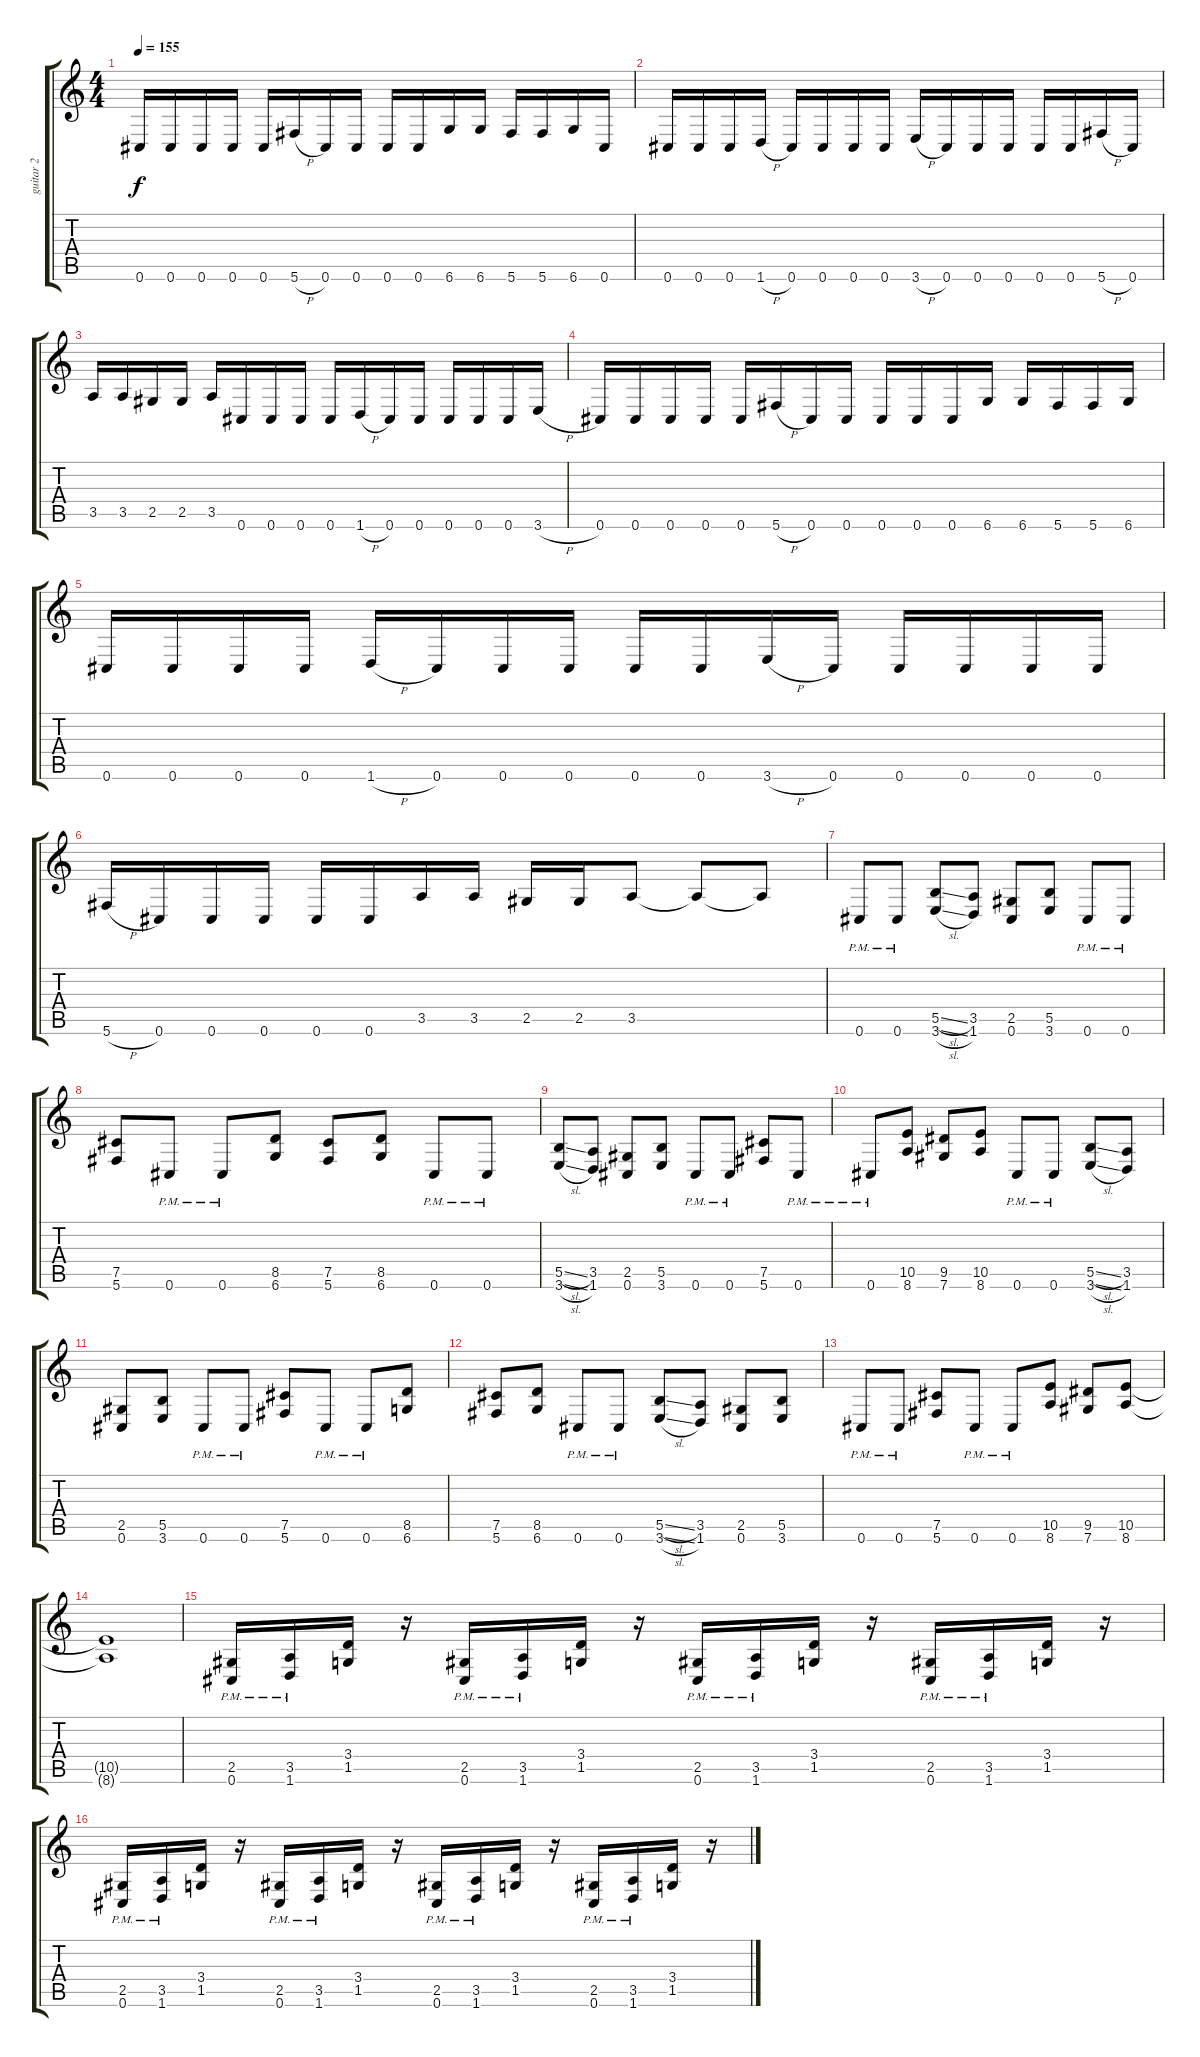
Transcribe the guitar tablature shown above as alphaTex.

\track ("guitar 2" "guitar 2") {instrument distortionguitar}
\staff {score tabs}
\tuning (Db4 Ab3 E3 B2 Gb2 Db2) {hide}
\ts (4 4)
\tempo 155
\clef g2
\ks c
0.6.16{dy f} 0.6.16 0.6.16 0.6.16 0.6.16 5.6{h}.16 0.6.16 0.6.16 0.6.16 0.6.16 6.6.16 6.6.16 5.6.16 5.6.16 6.6.16 0.6.16 |
0.6.16 0.6.16 0.6.16 1.6{h}.16 0.6.16 0.6.16 0.6.16 0.6.16 3.6{h}.16 0.6.16 0.6.16 0.6.16 0.6.16 0.6.16 5.6{h}.16 0.6.16 |
3.5.16 3.5.16 2.5.16 2.5.16 3.5.16 0.6.16 0.6.16 0.6.16 0.6.16 1.6{h}.16 0.6.16 0.6.16 0.6.16 0.6.16 0.6.16 3.6{h}.16 |
0.6.16 0.6.16 0.6.16 0.6.16 0.6.16 5.6{h}.16 0.6.16 0.6.16 0.6.16 0.6.16 0.6.16 6.6.16 6.6.16 5.6.16 5.6.16 6.6.16 |
0.6.16 0.6.16 0.6.16 0.6.16 1.6{h}.16 0.6.16 0.6.16 0.6.16 0.6.16 0.6.16 3.6{h}.16 0.6.16 0.6.16 0.6.16 0.6.16 0.6.16 |
5.6{h}.16 0.6.16 0.6.16 0.6.16 0.6.16 0.6.16 3.5.16 3.5.16 2.5.16 2.5.16 3.5.8 3.5{t}.8 3.5{t}.8 |
0.6{pm}.8 0.6{pm}.8 (5.5{sl} 3.6{sl}).8 (3.5 1.6).8 (2.5 0.6).8 (5.5 3.6).8 0.6{pm}.8 0.6{pm}.8 |
(7.5 5.6).8 0.6{pm}.8 0.6{pm}.8 (8.5 6.6).8 (7.5 5.6).8 (8.5 6.6).8 0.6{pm}.8 0.6{pm}.8 |
(5.5{sl} 3.6{sl}).8 (3.5 1.6).8 (2.5 0.6).8 (5.5 3.6).8 0.6{pm}.8 0.6{pm}.8 (7.5 5.6).8 0.6{pm}.8 |
0.6{pm}.8 (10.5 8.6).8 (9.5 7.6).8 (10.5 8.6).8 0.6{pm}.8 0.6{pm}.8 (5.5{sl} 3.6{sl}).8 (3.5 1.6).8 |
(2.5 0.6).8 (5.5 3.6).8 0.6{pm}.8 0.6{pm}.8 (7.5 5.6).8 0.6{pm}.8 0.6{pm}.8 (8.5 6.6).8 |
(7.5 5.6).8 (8.5 6.6).8 0.6{pm}.8 0.6{pm}.8 (5.5{sl} 3.6{sl}).8 (3.5 1.6).8 (2.5 0.6).8 (5.5 3.6).8 |
0.6{pm}.8 0.6{pm}.8 (7.5 5.6).8 0.6{pm}.8 0.6{pm}.8 (10.5 8.6).8 (9.5 7.6).8 (10.5 8.6).8 |
(10.5{t} 8.6{t}).1 |
(2.5{pm} 0.6{pm}).16 (3.5{pm} 1.6{pm}).16 (3.4 1.5).16 r.16 (2.5 0.6{pm}).16 (3.5 1.6{pm}).16 (3.4 1.5).16 r.16 (2.5 0.6{pm}).16 (3.5 1.6{pm}).16 (3.4 1.5).16 r.16 (2.5 0.6{pm}).16 (3.5 1.6{pm}).16 (3.4 1.5).16 r.16 |
(2.5 0.6{pm}).16 (3.5 1.6{pm}).16 (3.4 1.5).16 r.16 (2.5 0.6{pm}).16 (3.5 1.6{pm}).16 (3.4 1.5).16 r.16 (2.5 0.6{pm}).16 (3.5 1.6{pm}).16 (3.4 1.5).16 r.16 (2.5 0.6{pm}).16 (3.5 1.6{pm}).16 (3.4 1.5).16 r.16
